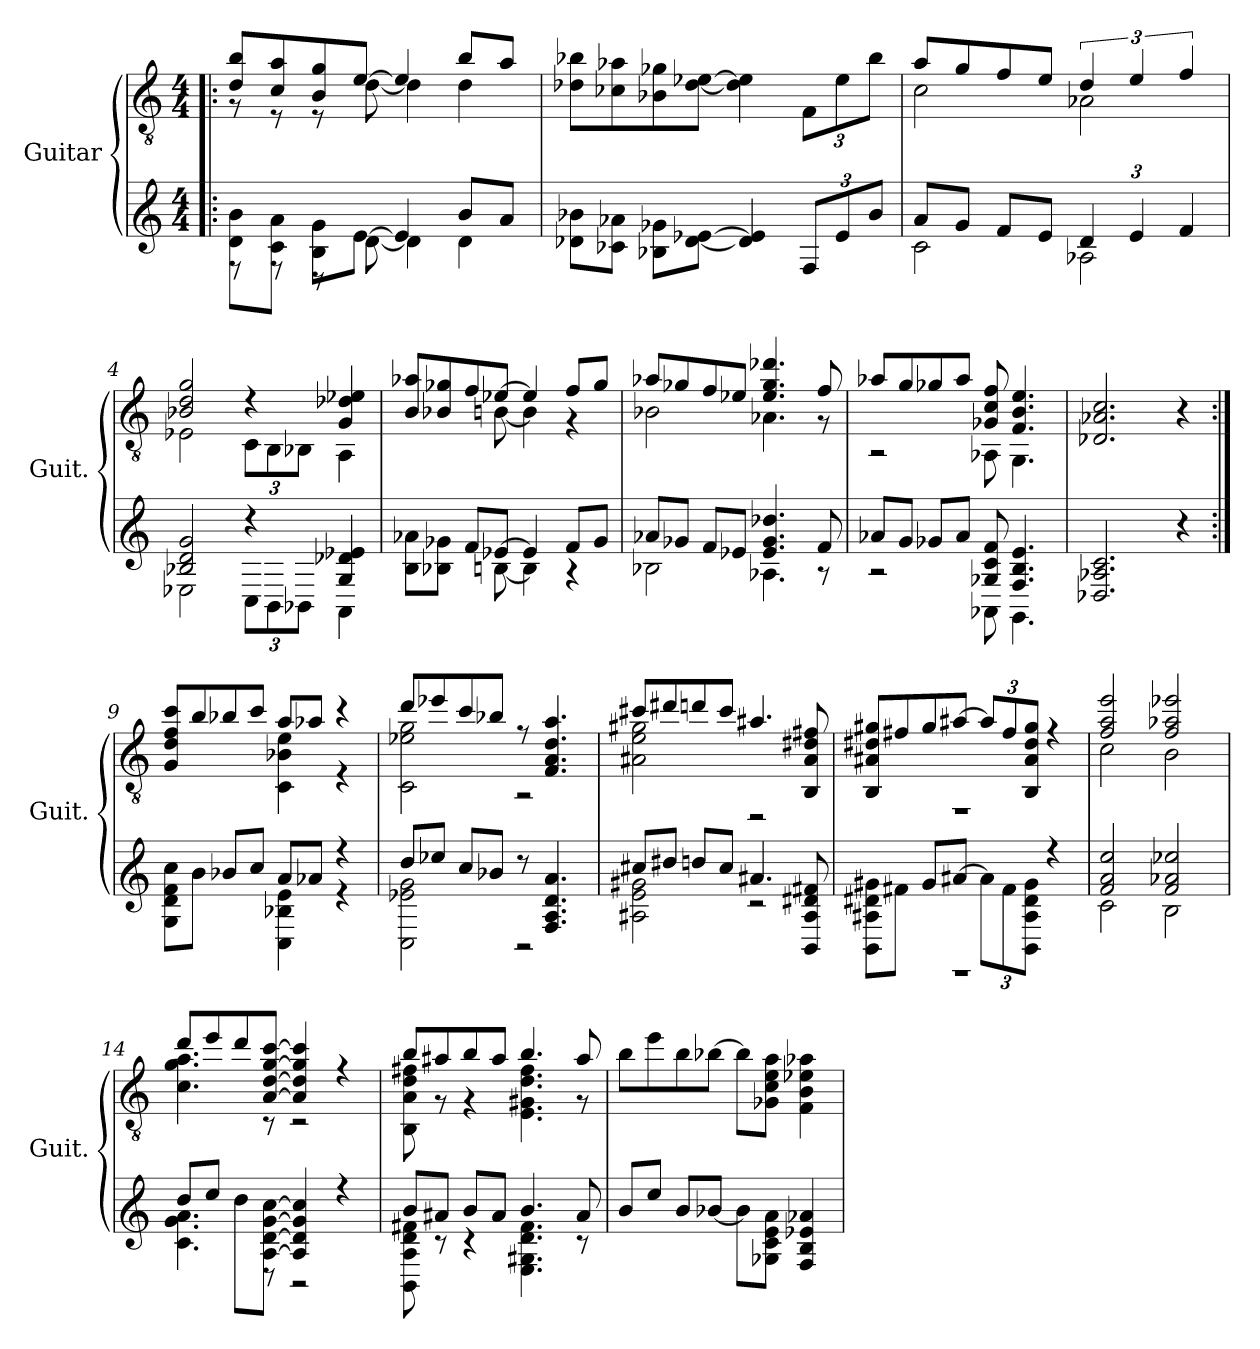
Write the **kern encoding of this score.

**kern	**kern
*part1	*part1
*staff2	*staff1
*I"Guitar	*
*I'Guit.	*
*stria6	*
*	*clefGv2
*k[]	*k[]
*M4/4	*M4/4
*MM80	*MM80
=1!|:	=1!|:
*^	*^
8d\ 8b\L	8r	8d/ 8b/L	8r
8c\ 8a\J	8r	8c/ 8a/	8r
8B\ 8g\L	8r	8B/ 8g/	8r
[8eJ	[8d	[8e/J	[8d\
4e]	4d]	4e/]	4d\]
8bL	4d	8b/L	4d\
8aJ	.	8a/J	.
*v	*v	*	*
*	*v	*v
=2	=2
8d-\ 8b-\L	8d-X\ 8b-X\L
8c-\ 8a-\J	8c-X\ 8a-X\
8B-\ 8g-\L	8B-X\ 8g-X\
[8d-\ [8e-\J	[8d-\ [8e-X\J
4d-] 4e-]	4d-\] 4e-\]
*Xbrackettup	*Xbrackettup
12FL	12F\L
12e-	12e-\
12b-J	12b-\J
=3	=3
*^	*^
8aL	2c	8a/L	2c\
8gJ	.	8g/	.
8fL	.	8f/	.
8eJ	.	8e/J	.
*	*	*brackettup	*
6d	2A-	6d/	2A-X\
6e	.	6e/	.
6f	.	6f/	.
=4	=4	=4	=4
2B- 2d 2g	2E-	2B-X/ 2d/ 2g/	2E-X\
*	*	*	*Xbrackettup
4r	12CL	4r	12C\L
.	12BB	.	12BB\
.	12BB-J	.	12BB-X\J
4G 4d- 4e-	4AA	4G/ 4d-X/ 4e-X/	4AA\
!!LO:LB:g=z	!!
=5	=5	=5	=5
8B\ 8a-\L	4.ryy	8B/ 8a-X/L	4.ryy
8B-\ 8g-\J	.	8B-X/ 8g-X/	.
8fL	.	8f/	.
[8e-J	[8Bn	[8e-X/J	[8Bn\
4e-]	4B]	4e-/]	4B\]
8fL	4r	8f/L	4r
8g-J	.	8g-/J	.
=6	=6	=6	=6
8a-L	2B-	8a-X/L	2B-X\
8g-J	.	8g-X/	.
8fL	.	8f/	.
8e-J	.	8e-X/J	.
4.e- 4.g- 4.dd-	4.A-X	4.e-/ 4.g-/ 4.dd-X/	4.A-X\
8f	8r	8f/	8r
=7	=7	=7	=7
8a-L	2r	8a-X/L	2r
8gJ	.	8g/	.
8g-L	.	8g-X/	.
8a-J	.	8a-/J	.
8G- 8c 8f	8AA-X	8G-X/ 8c/ 8f/	8AA-X\
4.F 4.B 4.e	4.GG	4.F/ 4.B/ 4.e/	4.GG\
*v	*v	*	*
*	*v	*v
=8	=8
2.D- 2.A- 2.c	2.D-X/ 2.A-X/ 2.c/
4r	4r
!!LO:LB:g=z
=9:|!	=9:|!
*^	*^
8G\ 8d\ 8f\ 8cc\L	2ryy	8G/ 8d/ 8f/ 8cc/L	2ryy
8bJ	.	8b/	.
8b-L	.	8b-X/	.
8ccJ	.	8cc/J	.
8aL	4C 4B-X 4e	8a/L	4C\ 4B-X\ 4e\
8a-J	.	8a-X/J	.
4r	4r	4r	4r
=10	=10	=10	=10
8ddL	2C 2e-X 2g	8dd/L	2C\ 2e-X\ 2g\
8ee-J	.	8ee-X/	.
8ccL	.	8cc/	.
8b-J	.	8b-X/J	.
8r	2r	8r	2r
4.F 4.A 4.d 4.a	.	4.F/ 4.A/ 4.d/ 4.a/	.
=11	=11	=11	=11
8cc#L	2A#X 2e 2g#X	8cc#X/L	2A#X\ 2e\ 2g#X\
8dd#J	.	8dd#X/	.
8ddL	.	8ddn/	.
8cc#J	.	8cc#/J	.
4.a#	2r	4.a#X/	2r
8BB 8A# 8d# 8f#	.	8BB/ 8A#/ 8d#X/ 8f#X/	.
=12	=12	=12	=12
8BB\ 8A#\ 8d#\ 8g#\L	1r	8BB/ 8A#X/ 8d#X/ 8g#X/L	1r
8f#J	.	8f#X/	.
8g#L	.	8g#/	.
[8a#J	.	[8a#X/J	.
12a#L]	.	12a#/L]	.
12f#	.	12f#/	.
12BB\ 12A#\ 12d#\ 12g#\J	.	12BB/ 12A#/ 12d#/ 12g#/J	.
4r	.	4r	.
!!LO:LB:g=z	!!
=13	=13	=13	=13
2f 2a 2ee	2c	2f/ 2a/ 2ee/	2c\
2f 2a- 2ee-	2B	2f/ 2a-X/ 2ee-X/	2B\
=14	=14	=14	=14
8ddL	4.c 4.g 4.a	8dd/L	4.c\ 4.g\ 4.a\
8eeJ	.	8ee/	.
8ddL	.	8dd/	.
[8A\ [8d\ [8g\ [8cc\J	8r	[8A/ [8d/ [8g/ [8cc/J	8r
4A] 4d] 4g] 4cc]	2r	4A/] 4d/] 4g/] 4cc/]	2r
4r	.	4r	.
=15	=15	=15	=15
8bL	8BB 8A 8d 8f#X	8b/L	8BB\ 8A\ 8d\ 8f#X\
8a#J	8r	8a#X/	8r
8bL	4r	8b/	4r
8a#J	.	8a#/J	.
4.b	4.E 4.G#X 4.d 4.f#	4.b/	4.E\ 4.G#X\ 4.d\ 4.f#\
8a#	8r	8a#/	8r
*v	*v	*	*
*	*v	*v
=16	=16
8bL	8b\L
8eeJ	8ee\
8bL	8b\
[8b-J	[8b-X\J
8b-L]	8b-\L]
8G-\ 8c\ 8e\ 8a\J	8G-X\ 8c\ 8e\ 8a\J
4F 4B 4e- 4a-	4F\ 4B\ 4e-X\ 4a-X\
=	=
*-	*-
